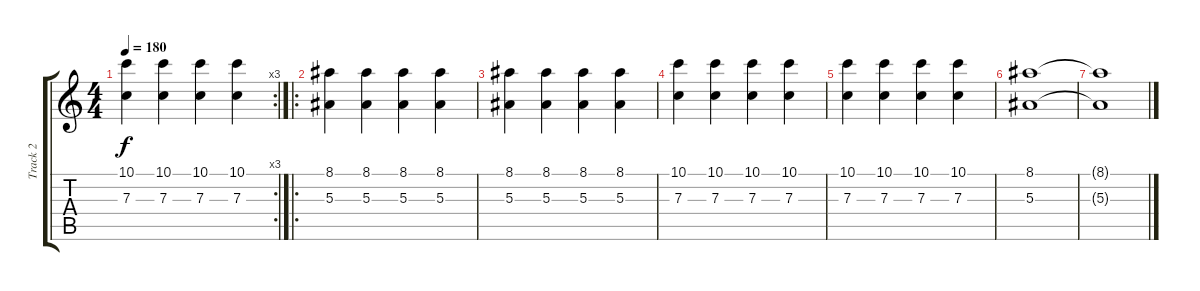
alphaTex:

\track ("Track 2" "Track 2") {instrument distortionguitar}
\staff {score tabs}
\tuning (D4 A3 F3 C3 G2 C2) {hide}
\rc 3
\ts (4 4)
\tempo 180
\clef g2
\ks c
(10.1 7.3).4{dy f} (10.1 7.3).4 (10.1 7.3).4 (10.1 7.3).4 |
\ro
(8.1 5.3).4 (8.1 5.3).4 (8.1 5.3).4 (8.1 5.3).4 |
(8.1 5.3).4 (8.1 5.3).4 (8.1 5.3).4 (8.1 5.3).4 |
(10.1 7.3).4 (10.1 7.3).4 (10.1 7.3).4 (10.1 7.3).4 |
(10.1 7.3).4 (10.1 7.3).4 (10.1 7.3).4 (10.1 7.3).4 |
(8.1 5.3).1 |
(8.1{t} 5.3{t}).1
